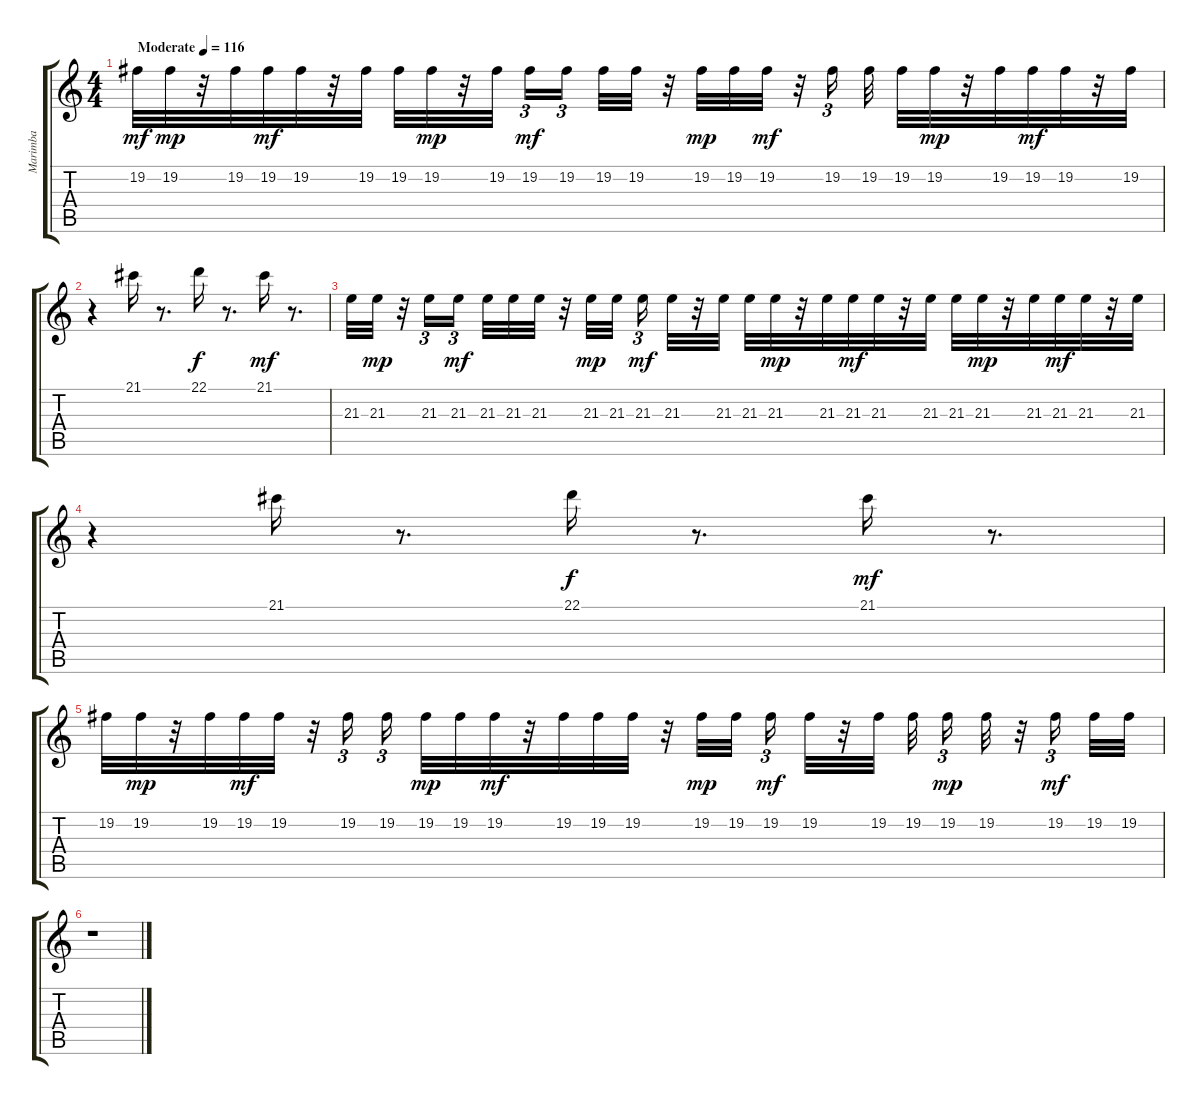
\track ("Marimba " "Marimba ") {instrument marimba}
\staff {score tabs}
\tuning (E4 B3 G3 D3 A2 E2) {hide}
\ts (4 4)
\tempo (116 "Moderate")
\clef g2
\ks c
19.2.32{dy mf volume 10 instrument marimba} 19.2.32{dy mp} r.32 19.2.32 19.2.32{dy mf} 19.2.32{volume 10} r.32 19.2.32 19.2.32 19.2.32{dy mp} r.32 19.2.32 19.2.16{tu (3 2) dy mf} 19.2.16{tu (3 2)} 19.2.32{volume 9} 19.2.32 r.32 19.2.32{dy mp} 19.2.32 19.2.32{dy mf} r.32 19.2.16{tu (3 2)} 19.2.32 19.2.32 19.2.32{dy mp volume 9} r.32 19.2.32 19.2.32{dy mf} 19.2.32 r.32 19.2.32{volume 8} |
r.4 21.1.16 r.8{d} 22.1.16{dy f volume 8} r.8{d} 21.1.16{dy mf} r.8{d} |
21.3.32{volume 7} 21.3.32{dy mp volume 6} r.32 21.3.16{tu (3 2)} 21.3.16{tu (3 2) dy mf} 21.3.32 21.3.32 21.3.32 r.32 21.3.32{dy mp volume 6} 21.3.32 21.3.16{tu (3 2) dy mf} 21.3.32 r.32 21.3.32 21.3.32 21.3.32{dy mp} r.32 21.3.32{volume 5} 21.3.32{dy mf} 21.3.32 r.32 21.3.32 21.3.32{volume 5} 21.3.32{dy mp} r.32 21.3.32 21.3.32{dy mf} 21.3.32 r.32 21.3.32{volume 4} |
r.4 21.1.16{volume 4} r.8{d} 22.1.16{dy f} r.8{d} 21.1.16{dy mf volume 3} r.8{d} |
19.2.32{volume 2} 19.2.32{dy mp} r.32 19.2.32 19.2.32{dy mf} 19.2.32 r.32 19.2.16{tu (3 2)} 19.2.16{tu (3 2)} 19.2.32{dy mp} 19.2.32 19.2.32{dy mf} r.32 19.2.32{volume 2} 19.2.32 19.2.32 r.32 19.2.32{dy mp} 19.2.32 19.2.16{tu (3 2) dy mf} 19.2.32 r.32 19.2.32 19.2.32 19.2.16{tu (3 2) dy mp volume 1} 19.2.32 r.32 19.2.16{tu (3 2) dy mf} 19.2.32 19.2.32 |
r.1
